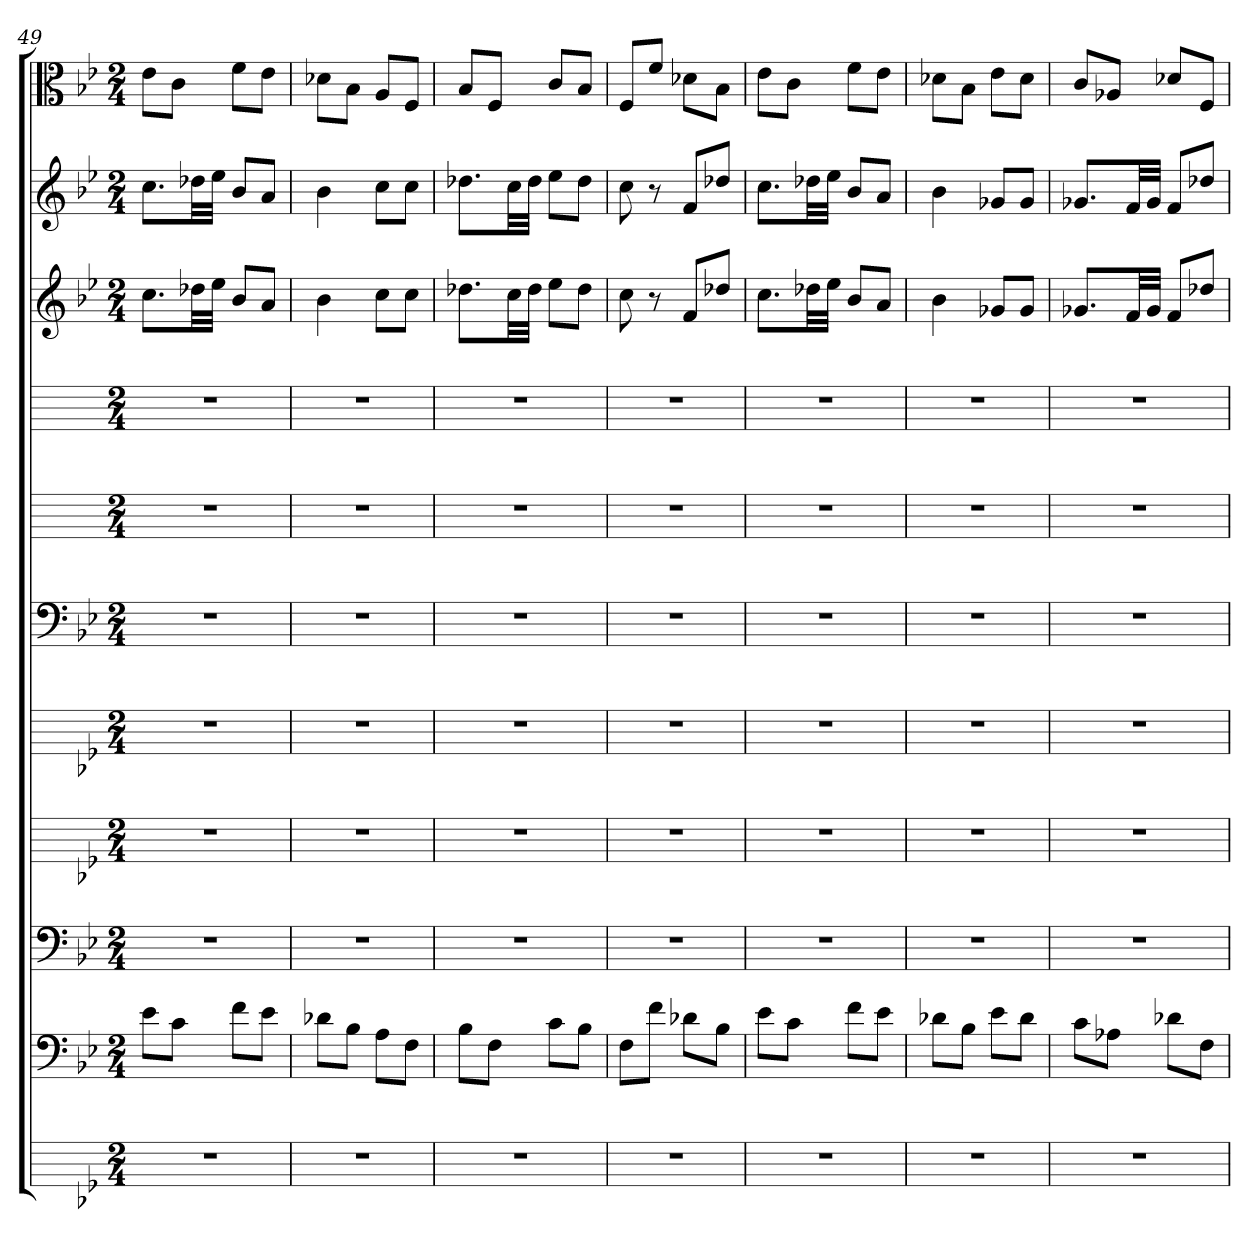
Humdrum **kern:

**kern	**kern	**kern	**kern	**kern	**kern	**kern	**kern	**kern	**kern	**kern
*part11	*part10	*part9	*part8	*part7	*part6	*part5	*part4	*part3	*part2	*part1
*staff11	*staff10	*staff9	*staff8	*staff7	*staff6	*staff5	*staff4	*staff3	*staff2	*staff1
*	*clefF4	*clefF4	*	*	*clefF4	*	*	*	*	*clefC3
*k[b-e-]	*k[b-e-]	*k[b-e-]	*k[b-e-]	*k[b-e-]	*k[b-e-]	*k[]	*k[]	*k[b-e-]	*k[b-e-]	*k[b-e-]
*B-:	*B-:	*B-:	*B-:	*B-:	*B-:	*	*	*B-:	*B-:	*B-:
*M2/4	*M2/4	*M2/4	*M2/4	*M2/4	*M2/4	*M2/4	*M2/4	*M2/4	*M2/4	*M2/4
=49	=49	=49	=49	=49	=49	=49	=49	=49	=49	=49
2r	8e-\L	2r	2r	2r	2r	2r	2r	8.ccL	8.ccL	8e-\L
.	8c\J	.	.	.	.	.	.	.	.	8c\J
.	.	.	.	.	.	.	.	32dd-XLL	32dd-XLL	.
.	.	.	.	.	.	.	.	32ee-JJJ	32ee-JJJ	.
.	8f\L	.	.	.	.	.	.	8b-L	8b-L	8f\L
.	8e-\J	.	.	.	.	.	.	8aJ	8aJ	8e-\J
=50	=50	=50	=50	=50	=50	=50	=50	=50	=50	=50
2r	8d-X\L	2r	2r	2r	2r	2r	2r	4b-	4b-	8d-X\L
.	8B-\J	.	.	.	.	.	.	.	.	8B-\J
.	8A\L	.	.	.	.	.	.	8ccL	8ccL	8A/L
.	8F\J	.	.	.	.	.	.	8ccJ	8ccJ	8F/J
=51	=51	=51	=51	=51	=51	=51	=51	=51	=51	=51
2r	8B-\L	2r	2r	2r	2r	2r	2r	8.dd-XL	8.dd-XL	8B-/L
.	8F\J	.	.	.	.	.	.	.	.	8F/J
.	.	.	.	.	.	.	.	32ccLL	32ccLL	.
.	.	.	.	.	.	.	.	32dd-JJJ	32dd-JJJ	.
.	8c\L	.	.	.	.	.	.	8ee-L	8ee-L	8c/L
.	8B-\J	.	.	.	.	.	.	8dd-J	8dd-J	8B-/J
=52	=52	=52	=52	=52	=52	=52	=52	=52	=52	=52
2r	8F\L	2r	2r	2r	2r	2r	2r	8cc	8cc	8F/L
.	8f\J	.	.	.	.	.	.	8r	8r	8f/J
.	8d-X\L	.	.	.	.	.	.	8fL	8fL	8d-X\L
.	8B-\J	.	.	.	.	.	.	8dd-XJ	8dd-XJ	8B-\J
=53	=53	=53	=53	=53	=53	=53	=53	=53	=53	=53
2r	8e-\L	2r	2r	2r	2r	2r	2r	8.ccL	8.ccL	8e-\L
.	8c\J	.	.	.	.	.	.	.	.	8c\J
.	.	.	.	.	.	.	.	32dd-XLL	32dd-XLL	.
.	.	.	.	.	.	.	.	32ee-JJJ	32ee-JJJ	.
.	8f\L	.	.	.	.	.	.	8b-L	8b-L	8f\L
.	8e-\J	.	.	.	.	.	.	8aJ	8aJ	8e-\J
=54	=54	=54	=54	=54	=54	=54	=54	=54	=54	=54
2r	8d-X\L	2r	2r	2r	2r	2r	2r	4b-	4b-	8d-X\L
.	8B-\J	.	.	.	.	.	.	.	.	8B-\J
.	8e-\L	.	.	.	.	.	.	8g-XL	8g-XL	8e-\L
.	8d-\J	.	.	.	.	.	.	8g-J	8g-J	8d-\J
=55	=55	=55	=55	=55	=55	=55	=55	=55	=55	=55
2r	8c\L	2r	2r	2r	2r	2r	2r	8.g-XL	8.g-XL	8c/L
.	8A-X\J	.	.	.	.	.	.	.	.	8A-X/J
.	.	.	.	.	.	.	.	32fLL	32fLL	.
.	.	.	.	.	.	.	.	32g-JJJ	32g-JJJ	.
.	8d-X\L	.	.	.	.	.	.	8fL	8fL	8d-X/L
.	8F\J	.	.	.	.	.	.	8dd-XJ	8dd-XJ	8F/J
=	=	=	=	=	=	=	=	=	=	=
*-	*-	*-	*-	*-	*-	*-	*-	*-	*-	*-
